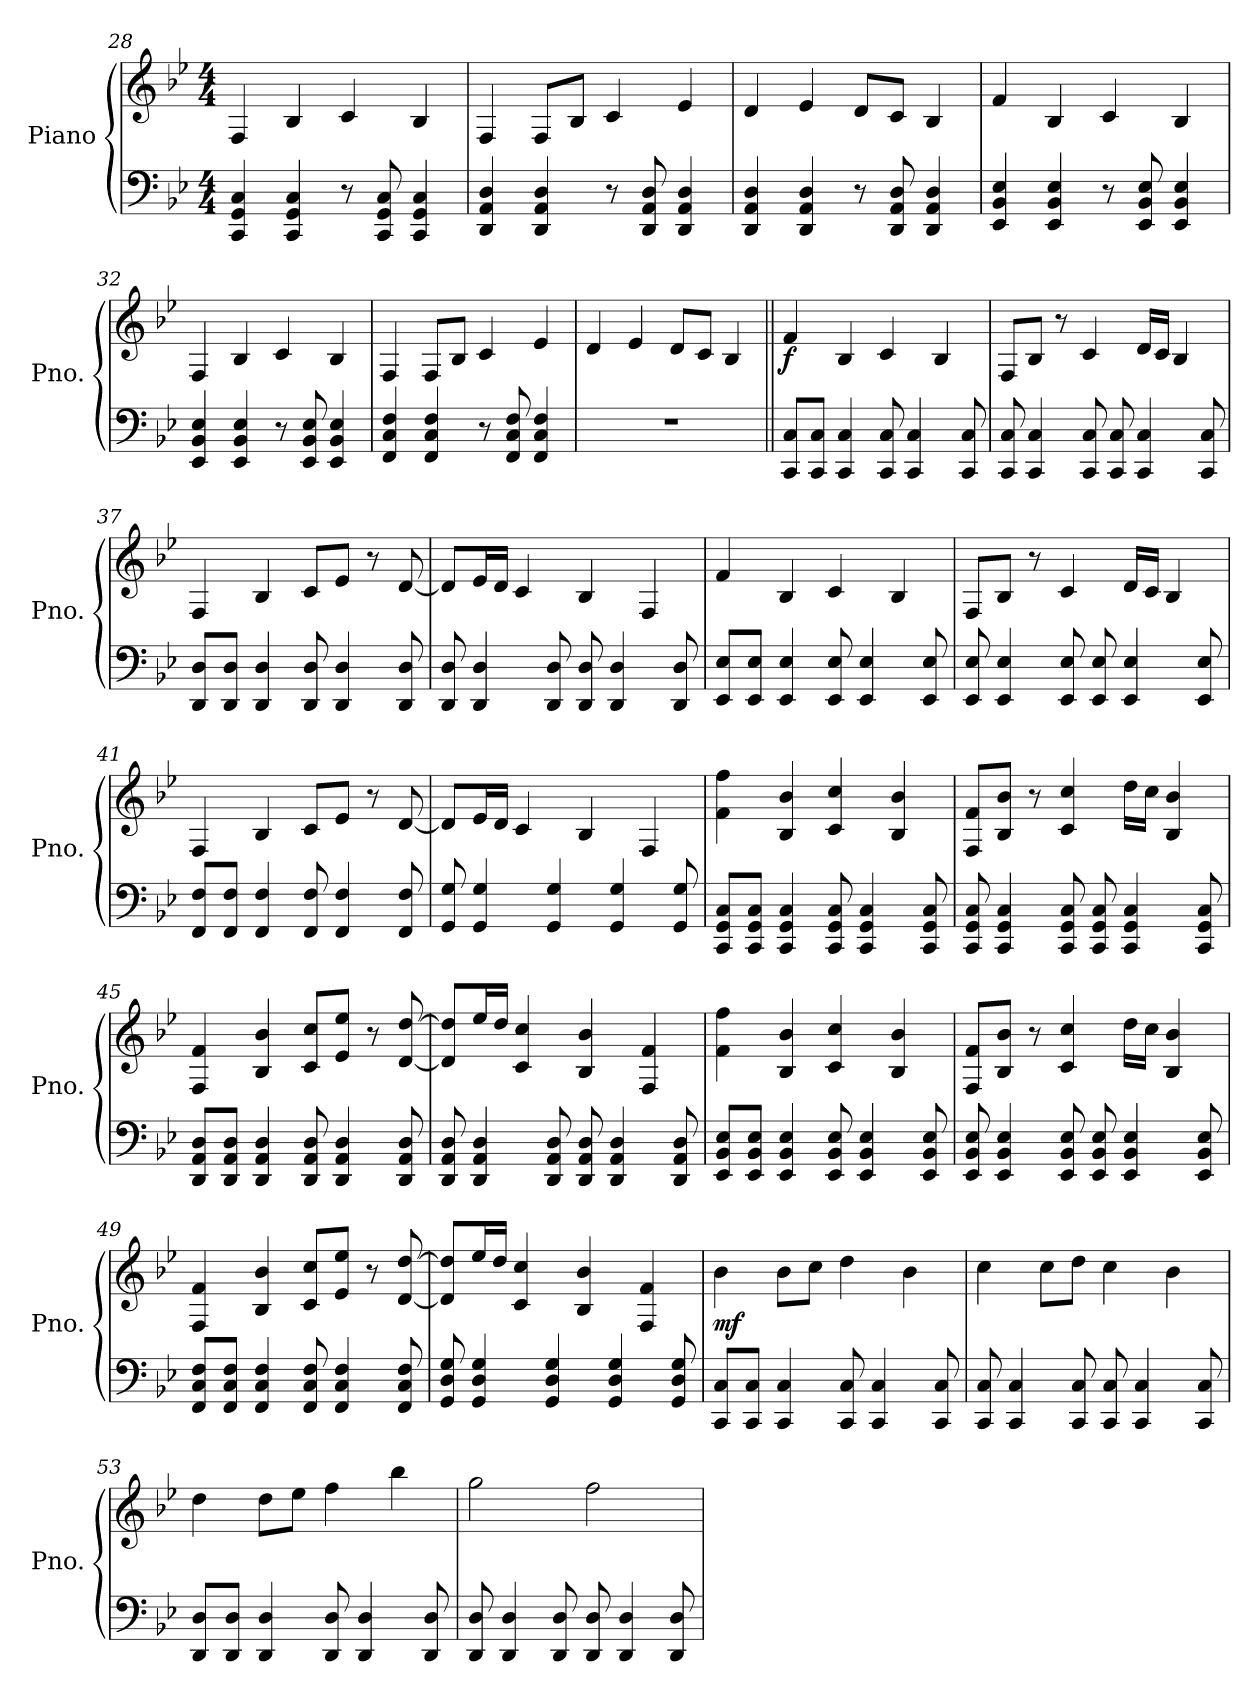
**kern	**kern	**dynam
*part1	*part1	*part1
*staff2	*staff1	*staff1/2
*I"Piano	*	*
*I'Pno.	*	*
*clefF4	*clefG2	*
*k[b-e-]	*k[b-e-]	*
*M4/4	*M4/4	*
=28	=28	=28
4CC/ 4GG/ 4C/	4F/	.
4CC/ 4GG/ 4C/	4B-/	.
8r	4c/	.
8CC/ 8GG/ 8C/	.	.
4CC/ 4GG/ 4C/	4B-/	.
!!LO:LB:g=z
=29	=29	=29
4DD/ 4AA/ 4D/	4F/	.
4DD/ 4AA/ 4D/	8F/L	.
.	8B-/J	.
8r	4c/	.
8DD/ 8AA/ 8D/	.	.
4DD/ 4AA/ 4D/	4e-/	.
=30	=30	=30
4DD/ 4AA/ 4D/	4d/	.
4DD/ 4AA/ 4D/	4e-/	.
8r	8d/L	.
8DD/ 8AA/ 8D/	8c/J	.
4DD/ 4AA/ 4D/	4B-/	.
=31	=31	=31
4EE-/ 4BB-/ 4E-/	4f/	.
4EE-/ 4BB-/ 4E-/	4B-/	.
8r	4c/	.
8EE-/ 8BB-/ 8E-/	.	.
4EE-/ 4BB-/ 4E-/	4B-/	.
=32	=32	=32
4EE-/ 4BB-/ 4E-/	4F/	.
4EE-/ 4BB-/ 4E-/	4B-/	.
8r	4c/	.
8EE-/ 8BB-/ 8E-/	.	.
4EE-/ 4BB-/ 4E-/	4B-/	.
=33	=33	=33
4FF/ 4C/ 4F/	4F/	.
4FF/ 4C/ 4F/	8F/L	.
.	8B-/J	.
8r	4c/	.
8FF/ 8C/ 8F/	.	.
4FF/ 4C/ 4F/	4e-/	.
=34	=34	=34
1r	4d/	.
.	4e-/	.
.	8d/L	.
.	8c/J	.
.	4B-/	.
!!LO:LB:g=z
=35||	=35||	=35||
!	!	!LO:DY:b
8CC/ 8C/L	4f/	f
8CC/ 8C/J	.	.
4CC/ 4C/	4B-/	.
8CC/ 8C/	4c/	.
4CC/ 4C/	.	.
.	4B-/	.
8CC/ 8C/	.	.
=36	=36	=36
8CC/ 8C/	8F/L	.
4CC/ 4C/	8B-/J	.
.	8r	.
8CC/ 8C/	4c/	.
8CC/ 8C/	.	.
4CC/ 4C/	16d/LL	.
.	16c/JJ	.
.	4B-/	.
8CC/ 8C/	.	.
=37	=37	=37
8DD/ 8D/L	4F/	.
8DD/ 8D/J	.	.
4DD/ 4D/	4B-/	.
8DD/ 8D/	8c/L	.
4DD/ 4D/	8e-/J	.
.	8r	.
8DD/ 8D/	[8d/	.
=38	=38	=38
8DD/ 8D/	8d/L]	.
4DD/ 4D/	16e-/L	.
.	16d/JJ	.
.	4c/	.
8DD/ 8D/	.	.
8DD/ 8D/	4B-/	.
4DD/ 4D/	.	.
.	4F/	.
8DD/ 8D/	.	.
!!LO:LB:g=z
=39	=39	=39
8EE-/ 8E-/L	4f/	.
8EE-/ 8E-/J	.	.
4EE-/ 4E-/	4B-/	.
8EE-/ 8E-/	4c/	.
4EE-/ 4E-/	.	.
.	4B-/	.
8EE-/ 8E-/	.	.
=40	=40	=40
8EE-/ 8E-/	8F/L	.
4EE-/ 4E-/	8B-/J	.
.	8r	.
8EE-/ 8E-/	4c/	.
8EE-/ 8E-/	.	.
4EE-/ 4E-/	16d/LL	.
.	16c/JJ	.
.	4B-/	.
8EE-/ 8E-/	.	.
=41	=41	=41
8FF/ 8F/L	4F/	.
8FF/ 8F/J	.	.
4FF/ 4F/	4B-/	.
8FF/ 8F/	8c/L	.
4FF/ 4F/	8e-/J	.
.	8r	.
8FF/ 8F/	[8d/	.
=42	=42	=42
8GG/ 8G/	8d/L]	.
4GG/ 4G/	16e-/L	.
.	16d/JJ	.
.	4c/	.
4GG/ 4G/	.	.
.	4B-/	.
4GG/ 4G/	.	.
.	4F/	.
8GG/ 8G/	.	.
!!LO:LB:g=z
=43	=43	=43
8CC/ 8GG/ 8C/L	4f\ 4ff\	.
8CC/ 8GG/ 8C/J	.	.
4CC/ 4GG/ 4C/	4B-/ 4b-/	.
8CC/ 8GG/ 8C/	4c/ 4cc/	.
4CC/ 4GG/ 4C/	.	.
.	4B-/ 4b-/	.
8CC/ 8GG/ 8C/	.	.
=44	=44	=44
8CC/ 8GG/ 8C/	8F/ 8f/L	.
4CC/ 4GG/ 4C/	8B-/ 8b-/J	.
.	8r	.
8CC/ 8GG/ 8C/	4c/ 4cc/	.
8CC/ 8GG/ 8C/	.	.
4CC/ 4GG/ 4C/	16dd\LL	.
.	16cc\JJ	.
.	4B-/ 4b-/	.
8CC/ 8GG/ 8C/	.	.
=45	=45	=45
8DD/ 8AA/ 8D/L	4F/ 4f/	.
8DD/ 8AA/ 8D/J	.	.
4DD/ 4AA/ 4D/	4B-/ 4b-/	.
8DD/ 8AA/ 8D/	8c/ 8cc/L	.
4DD/ 4AA/ 4D/	8e-/ 8ee-/J	.
.	8r	.
8DD/ 8AA/ 8D/	[8d/ [8dd/	.
=46	=46	=46
8DD/ 8AA/ 8D/	8d/] 8dd/]L	.
4DD/ 4AA/ 4D/	16ee-/L	.
.	16dd/JJ	.
.	4c/ 4cc/	.
8DD/ 8AA/ 8D/	.	.
8DD/ 8AA/ 8D/	4B-/ 4b-/	.
4DD/ 4AA/ 4D/	.	.
.	4F/ 4f/	.
8DD/ 8AA/ 8D/	.	.
!!LO:PB:g=z
=47	=47	=47
8EE-/ 8BB-/ 8E-/L	4f\ 4ff\	.
8EE-/ 8BB-/ 8E-/J	.	.
4EE-/ 4BB-/ 4E-/	4B-/ 4b-/	.
8EE-/ 8BB-/ 8E-/	4c/ 4cc/	.
4EE-/ 4BB-/ 4E-/	.	.
.	4B-/ 4b-/	.
8EE-/ 8BB-/ 8E-/	.	.
=48	=48	=48
8EE-/ 8BB-/ 8E-/	8F/ 8f/L	.
4EE-/ 4BB-/ 4E-/	8B-/ 8b-/J	.
.	8r	.
8EE-/ 8BB-/ 8E-/	4c/ 4cc/	.
8EE-/ 8BB-/ 8E-/	.	.
4EE-/ 4BB-/ 4E-/	16dd\LL	.
.	16cc\JJ	.
.	4B-/ 4b-/	.
8EE-/ 8BB-/ 8E-/	.	.
=49	=49	=49
8FF/ 8C/ 8F/L	4F/ 4f/	.
8FF/ 8C/ 8F/J	.	.
4FF/ 4C/ 4F/	4B-/ 4b-/	.
8FF/ 8C/ 8F/	8c/ 8cc/L	.
4FF/ 4C/ 4F/	8e-/ 8ee-/J	.
.	8r	.
8FF/ 8C/ 8F/	[8d/ [8dd/	.
=50	=50	=50
8GG/ 8D/ 8G/	8d/] 8dd/]L	.
4GG/ 4D/ 4G/	16ee-/L	.
.	16dd/JJ	.
.	4c/ 4cc/	.
4GG/ 4D/ 4G/	.	.
.	4B-/ 4b-/	.
4GG/ 4D/ 4G/	.	.
.	4F/ 4f/	.
8GG/ 8D/ 8G/	.	.
!!LO:LB:g=z
=51	=51	=51
!	!	!LO:DY:b
8CC/ 8C/L	4b-\	mf
8CC/ 8C/J	.	.
4CC/ 4C/	8b-\L	.
.	8cc\J	.
8CC/ 8C/	4dd\	.
4CC/ 4C/	.	.
.	4b-\	.
8CC/ 8C/	.	.
=52	=52	=52
8CC/ 8C/	4cc\	.
4CC/ 4C/	.	.
.	8cc\L	.
8CC/ 8C/	8dd\J	.
8CC/ 8C/	4cc\	.
4CC/ 4C/	.	.
.	4b-\	.
8CC/ 8C/	.	.
=53	=53	=53
8DD/ 8D/L	4dd\	.
8DD/ 8D/J	.	.
4DD/ 4D/	8dd\L	.
.	8ee-\J	.
8DD/ 8D/	4ff\	.
4DD/ 4D/	.	.
.	4bb-\	.
8DD/ 8D/	.	.
=54	=54	=54
8DD/ 8D/	2gg\	.
4DD/ 4D/	.	.
8DD/ 8D/	.	.
8DD/ 8D/	2ff\	.
4DD/ 4D/	.	.
8DD/ 8D/	.	.
=	=	=
*-	*-	*-
